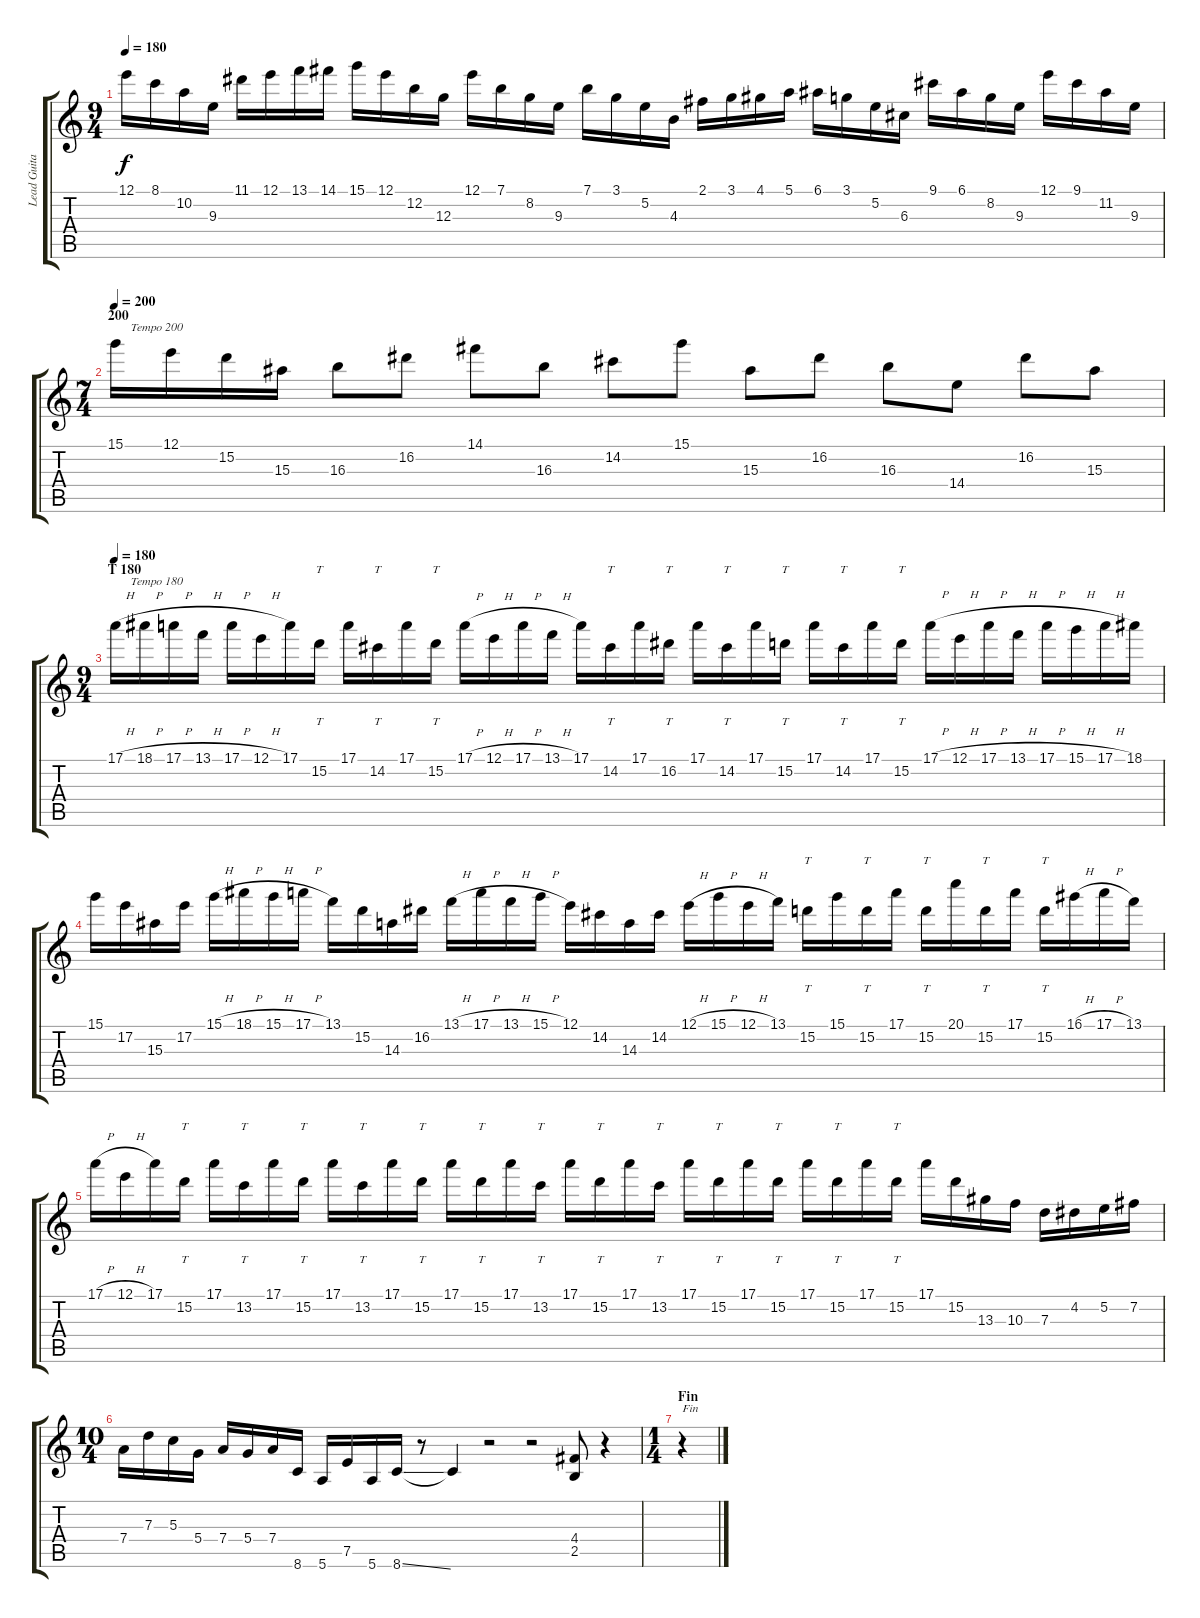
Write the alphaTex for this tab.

\track ("Lead Guitar - Viejo" "Lead Guita") {instrument distortionguitar}
\staff {score tabs}
\tuning (E4 B3 G3 D3 A2 E2) {hide}
\ts (9 4)
\tempo 180
\clef g2
\ks c
12.1.16{dy f} 8.1.16 10.2.16 9.3.16 11.1.16 12.1.16 13.1.16 14.1.16 15.1.16 12.1.16 12.2.16 12.3.16 12.1.16 7.1.16 8.2.16 9.3.16 7.1.16 3.1.16 5.2.16 4.3.16 2.1.16 3.1.16 4.1.16 5.1.16 6.1.16 3.1.16 5.2.16 6.3.16 9.1.16 6.1.16 8.2.16 9.3.16 12.1.16 9.1.16 11.2.16 9.3.16 |
\ts (7 4)
\section ("" "200")
\tempo 200
15.1.16{txt "     Tempo 200"} 12.1.16 15.2.16 15.3.16 16.3.8 16.2.8 14.1.8 16.3.8 14.2.8 15.1.8 15.3.8 16.2.8 16.3.8 14.4.8 16.2.8 15.3.8 |
\ts (9 4)
\section ("" "T 180")
\tempo 180
17.1{h}.16{txt "     Tempo 180"} 18.1{h}.16 17.1{h}.16 13.1{h}.16 17.1{h}.16 12.1{h}.16 17.1.16 15.2.16{tt} 17.1.16 14.2.16{tt} 17.1.16 15.2.16{tt} 17.1{h}.16 12.1{h}.16 17.1{h}.16 13.1{h}.16 17.1.16 14.2.16{tt} 17.1.16 16.2.16{tt} 17.1.16 14.2.16{tt} 17.1.16 15.2.16{tt} 17.1.16 14.2.16{tt} 17.1.16 15.2.16{tt} 17.1{h}.16 12.1{h}.16 17.1{h}.16 13.1{h}.16 17.1{h}.16 15.1{h}.16 17.1{h}.16 18.1.16 |
15.1.16 17.2.16 15.3.16 17.2.16 15.1{h}.16 18.1{h}.16 15.1{h}.16 17.1{h}.16 13.1.16 15.2.16 14.3.16 16.2.16 13.1{h}.16 17.1{h}.16 13.1{h}.16 15.1{h}.16 12.1.16 14.2.16 14.3.16 14.2.16 12.1{h}.16 15.1{h}.16 12.1{h}.16 13.1.16 15.2.16{tt} 15.1.16 15.2.16{tt} 17.1.16 15.2.16{tt} 20.1.16 15.2.16{tt} 17.1.16 15.2.16{tt} 16.1{h}.16 17.1{h}.16 13.1.16 |
17.1{h}.16 12.1{h}.16 17.1.16 15.2.16{tt} 17.1.16 13.2.16{tt} 17.1.16 15.2.16{tt} 17.1.16 13.2.16{tt} 17.1.16 15.2.16{tt} 17.1.16 15.2.16{tt} 17.1.16 13.2.16{tt} 17.1.16 15.2.16{tt} 17.1.16 13.2.16{tt} 17.1.16 15.2.16{tt} 17.1.16 15.2.16{tt} 17.1.16 15.2.16{tt} 17.1.16 15.2.16{tt} 17.1.16 15.2.16 13.3.16 10.3.16 7.3.16 4.2.16 5.2.16 7.2.16 |
\ts (10 4)
7.4.16 7.3.16 5.3.16 5.4.16 7.4.16 5.4.16 7.4.16 8.6.16 5.6.16 7.5.16 5.6.16 8.6{ss}.16 r.8 8.6{t}.4 r.2 r.2 (4.4 2.5).8 r.4 |
\ts (1 4)
\section ("" "Fin")
r.4{txt "Fin"}
